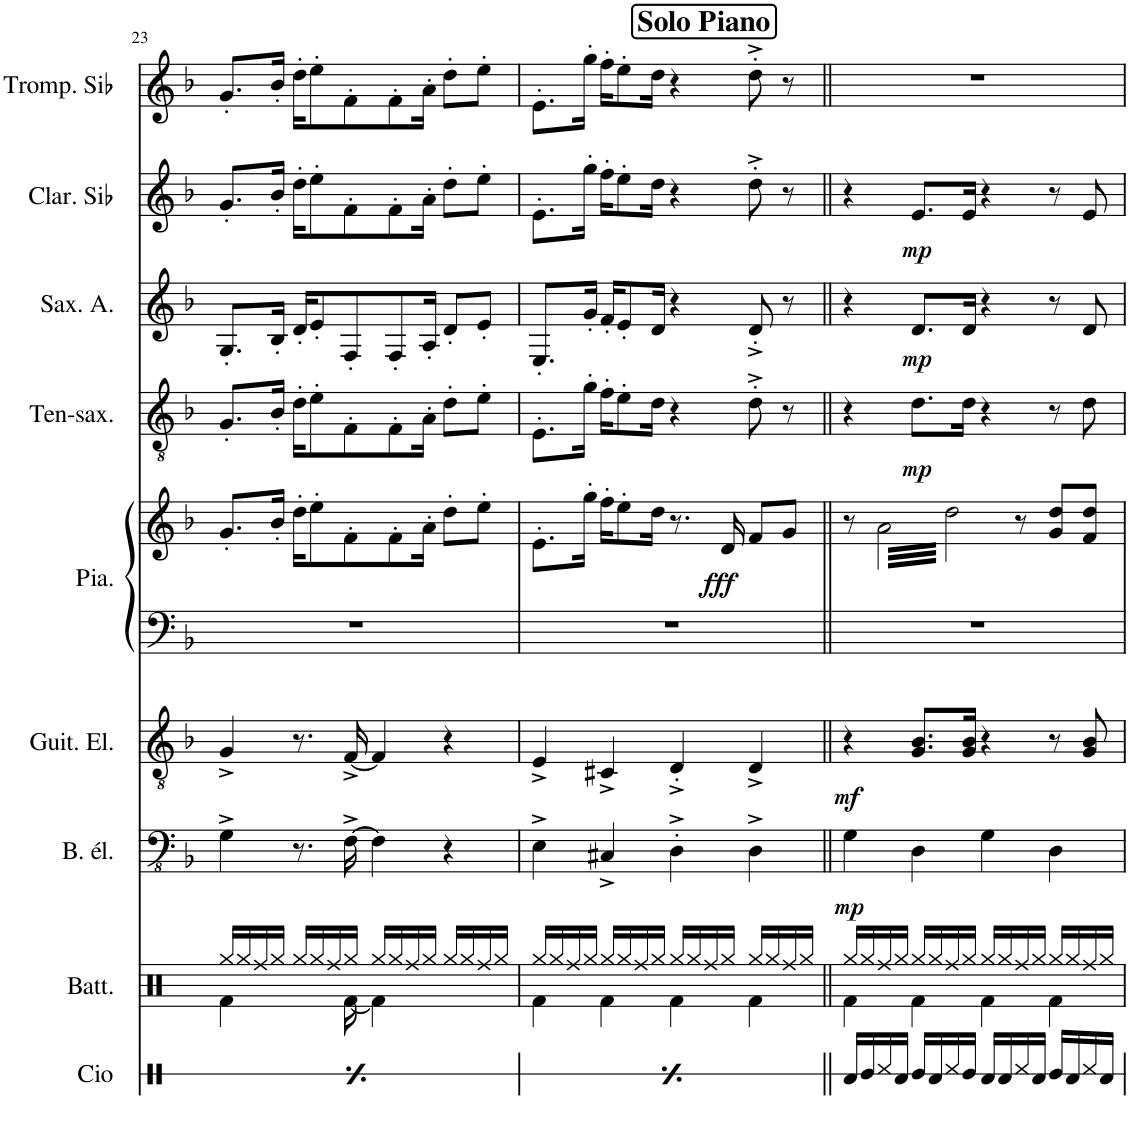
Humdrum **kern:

**kern	**kern	**kern	**dynam	**kern	**dynam	**kern	**dynam	**kern	**kern	**dynam	**kern	**dynam	**kern	**dynam	**kern	**dynam	**kern
*part10	*part9	*part8	*part8	*part7	*part7	*part6	*part6	*part5	*part5	*part5	*part4	*part4	*part3	*part3	*part2	*part2	*part1
*staff11	*staff10	*staff9	*staff9	*staff8	*staff8	*staff7	*staff7	*staff6	*staff5	*staff5/6	*staff4	*staff4	*staff3	*staff3	*staff2	*staff2	*staff1
*I"Congas	*I"Batterie	*I"Trombon	*	*I"Basse électrique	*	*I"Guitare électrique	*	*I"Piano	*	*	*I"Tenorsaxofon	*	*I"Saxophone Alto	*	*I"Clarinette en Sib	*	*I"Trompette en Sib
*	*I'Batt.	*I'Tbn.	*	*I'B. él.	*	*I'Guit. El.	*	*I'Pia.	*	*	*I'Ten-sax.	*	*I'Sax. A.	*	*I'Clar. Sib	*	*I'Tromp. Sib
!!LO:PB:g=z
*clefX	*clefX	*clefF4	*	*clefFv4	*	*clefGv2	*	*clefF4	*clefG2	*	*clefGv2	*	*clefG2	*	*clefG2	*	*clefG2
*	*	*	*	*	*	*	*	*	*	*	*Trd8c14	*	*Trd5c9	*	*Trd1c2	*	*Trd1c2
*k[]	*k[]	*k[b-]	*	*k[b-]	*	*k[b-]	*	*k[b-]	*k[b-]	*	*k[b-]	*	*k[b-]	*	*k[b-]	*	*k[b-]
*M4/4	*M4/4	*M4/4	*	*M4/4	*	*M4/4	*	*M4/4	*M4/4	*	*M4/4	*	*M4/4	*	*M4/4	*	*M4/4
=23	=23	=23	=23	=23	=23	=23	=23	=23	=23	=23	=23	=23	=23	=23	=23	=23	=23
*	*^	*	*	*	*	*	*	*	*	*	*	*	*	*	*	*	*
16Rd/LL	16Rgg/LL	4Rf\	4G^	.	4GG^\	.	4G^/	.	1r	8.g'/L	.	8.G'/L	.	8.G'/L	.	8.g'/L	.	8.g'/L
16Re/	16Rgg/	.	.	.	.	.	.	.	.	.	.	.	.	.	.	.	.	.
16Rf/	16Rff/	.	.	.	.	.	.	.	.	.	.	.	.	.	.	.	.	.
16Rd/JJ	16Rgg/JJ	.	.	.	.	.	.	.	.	16b-'/Jk	.	16B-'/Jk	.	16B-'/Jk	.	16b-'/Jk	.	16b-'/Jk
!	!	!	!LO:N:vis=8	!	!	!	!	!	!	!	!	!	!	!	!	!	!	!
16Re/LL	16Rgg/LL	8.ryy	8.r	.	8.r	.	8.r	.	.	16dd'\KL	.	16d'\KL	.	16d'/KL	.	16dd'\KL	.	16dd'\KL
16Rd/	16Rgg/	.	.	.	.	.	.	.	.	8ee'\	.	8e'\	.	8e'/	.	8ee'\	.	8ee'\
16Rf/	16Rff/	.	.	.	.	.	.	.	.	.	.	.	.	.	.	.	.	.
16Re/JJ	16Rgg/JJ	[16Rf\	[16F^	.	[16FF^\	.	[16F^/	.	.	8f'\	.	8F'\	.	8F'/	.	8f'\	.	8f'\
16Rd/LL	16Rgg/LL	4Rf\]	4F]	.	4FF\]	.	4F/]	.	.	.	.	.	.	.	.	.	.	.
16Rd/	16Rgg/	.	.	.	.	.	.	.	.	8f'\	.	8F'\	.	8F'/	.	8f'\	.	8f'\
16Rf/	16Rff/	.	.	.	.	.	.	.	.	.	.	.	.	.	.	.	.	.
16Rd/JJ	16Rgg/JJ	.	.	.	.	.	.	.	.	16a'\Jk	.	16A'\Jk	.	16A'/Jk	.	16a'\Jk	.	16a'\Jk
16Re/LL	16Rgg/LL	4ryy	4r	.	4r	.	4r	.	.	8dd'\L	.	8d'\L	.	8d'/L	.	8dd'\L	.	8dd'\L
16Rd/	16Rgg/	.	.	.	.	.	.	.	.	.	.	.	.	.	.	.	.	.
16Rf/	16Rff/	.	.	.	.	.	.	.	.	8ee'\J	.	8e'\J	.	8e'/J	.	8ee'\J	.	8ee'\J
16Rd/JJ	16Rgg/JJ	.	.	.	.	.	.	.	.	.	.	.	.	.	.	.	.	.
!!LO:REH:place=s1:a:B:cj:fs=14:t=Solo Piano:qo=2.5
=24	=24	=24	=24	=24	=24	=24	=24	=24	=24	=24	=24	=24	=24	=24	=24	=24	=24	=24
16Rd/LL	16Rgg/LL	4Rf\	4E^	.	4EE^\	.	4E^/	.	1r	8.e'\L	.	8.E'\L	.	8.E'/L	.	8.e'\L	.	8.e'\L
16Re/	16Rgg/	.	.	.	.	.	.	.	.	.	.	.	.	.	.	.	.	.
16Rf/	16Rff/	.	.	.	.	.	.	.	.	.	.	.	.	.	.	.	.	.
16Rd/JJ	16Rgg/JJ	.	.	.	.	.	.	.	.	16gg'\Jk	.	16g'\Jk	.	16g'/Jk	.	16gg'\Jk	.	16gg'\Jk
16Re/LL	16Rgg/LL	4Rf\	4C#X^	.	4CC#X^/	.	4C#X^/	.	.	16ff'\KL	.	16f'\KL	.	16f'/KL	.	16ff'\KL	.	16ff'\KL
16Rd/	16Rgg/	.	.	.	.	.	.	.	.	8ee'\	.	8e'\	.	8e'/	.	8ee'\	.	8ee'\
16Rf/	16Rff/	.	.	.	.	.	.	.	.	.	.	.	.	.	.	.	.	.
16Re/JJ	16Rgg/JJ	.	.	.	.	.	.	.	.	16dd\Jk	.	16d\Jk	.	16d/Jk	.	16dd\Jk	.	16dd\Jk
16Rd/LL	16Rgg/LL	4Rf\	4D'^	.	4DD'^\	.	4D'^/	.	.	8.r	.	4r	.	4r	.	4r	.	4r
16Rd/	16Rgg/	.	.	.	.	.	.	.	.	.	.	.	.	.	.	.	.	.
16Rf/	16Rff/	.	.	.	.	.	.	.	.	.	.	.	.	.	.	.	.	.
!	!	!	!	!	!	!	!	!	!	!	!LO:DY:b	!	!	!	!	!	!	!
16Rd/JJ	16Rgg/JJ	.	.	.	.	.	.	.	.	16d/	fff	.	.	.	.	.	.	.
16Re/LL	16Rgg/LL	4Rf\	4D^	.	4DD^\	.	4D^/	.	.	8f/L	.	8d'^\	.	8d'^/	.	8dd'^\	.	8dd'^\
16Rd/	16Rgg/	.	.	.	.	.	.	.	.	.	.	.	.	.	.	.	.	.
16Rf/	16Rff/	.	.	.	.	.	.	.	.	8g/J	.	8r	.	8r	.	8r	.	8r
16Rd/JJ	16Rgg/JJ	.	.	.	.	.	.	.	.	.	.	.	.	.	.	.	.	.
=25||	=25||	=25||	=25||	=25||	=25||	=25||	=25||	=25||	=25||	=25||	=25||	=25||	=25||	=25||	=25||	=25||	=25||	=25||
!	!	!	!	!LO:DY:b	!	!LO:DY:b	!	!LO:DY:b	!	!	!	!	!	!	!	!	!	!
16Rd/LL	16Rgg/LL	4Rf\	4G	mp	4GG\	mp	4r	mf	1r	8r	.	4r	.	4r	.	4r	.	1r
16Re/	16Rgg/	.	.	.	.	.	.	.	.	.	.	.	.	.	.	.	.	.
*	*	*	*	*	*	*	*	*	*	*tremolo	*	*	*	*	*	*	*	*
16Rf/	16Rff/	.	.	.	.	.	.	.	.	64a\LLLL	.	.	.	.	.	.	.	.
.	.	.	.	.	.	.	.	.	.	64dd\	.	.	.	.	.	.	.	.
.	.	.	.	.	.	.	.	.	.	64a\	.	.	.	.	.	.	.	.
.	.	.	.	.	.	.	.	.	.	64dd\	.	.	.	.	.	.	.	.
16Rd/JJ	16Rgg/JJ	.	.	.	.	.	.	.	.	64a\	.	.	.	.	.	.	.	.
.	.	.	.	.	.	.	.	.	.	64dd\	.	.	.	.	.	.	.	.
.	.	.	.	.	.	.	.	.	.	64a\	.	.	.	.	.	.	.	.
.	.	.	.	.	.	.	.	.	.	64dd\	.	.	.	.	.	.	.	.
!	!	!	!	!	!	!	!	!	!	!	!	!	!LO:DY:b	!	!LO:DY:b	!	!LO:DY:b	!
16Re/LL	16Rgg/LL	4Rf\	4D	.	4DD\	.	8.G/ 8.B-/L	.	.	64a\	.	8.d\L	mp	8.d/L	mp	8.e/L	mp	.
.	.	.	.	.	.	.	.	.	.	64dd\	.	.	.	.	.	.	.	.
.	.	.	.	.	.	.	.	.	.	64a\	.	.	.	.	.	.	.	.
.	.	.	.	.	.	.	.	.	.	64dd\	.	.	.	.	.	.	.	.
16Rd/	16Rgg/	.	.	.	.	.	.	.	.	64a\	.	.	.	.	.	.	.	.
.	.	.	.	.	.	.	.	.	.	64dd\	.	.	.	.	.	.	.	.
.	.	.	.	.	.	.	.	.	.	64a\	.	.	.	.	.	.	.	.
.	.	.	.	.	.	.	.	.	.	64dd\	.	.	.	.	.	.	.	.
16Rf/	16Rff/	.	.	.	.	.	.	.	.	64a\	.	.	.	.	.	.	.	.
.	.	.	.	.	.	.	.	.	.	64dd\	.	.	.	.	.	.	.	.
.	.	.	.	.	.	.	.	.	.	64a\	.	.	.	.	.	.	.	.
.	.	.	.	.	.	.	.	.	.	64dd\	.	.	.	.	.	.	.	.
16Re/JJ	16Rgg/JJ	.	.	.	.	.	16G/ 16B-/Jk	.	.	64a\	.	16d\Jk	.	16d/Jk	.	16e/Jk	.	.
.	.	.	.	.	.	.	.	.	.	64dd\	.	.	.	.	.	.	.	.
.	.	.	.	.	.	.	.	.	.	64a\	.	.	.	.	.	.	.	.
.	.	.	.	.	.	.	.	.	.	64dd\	.	.	.	.	.	.	.	.
16Rd/LL	16Rgg/LL	4Rf\	4G	.	4GG\	.	4r	.	.	64a\	.	4r	.	4r	.	4r	.	.
.	.	.	.	.	.	.	.	.	.	64dd\	.	.	.	.	.	.	.	.
.	.	.	.	.	.	.	.	.	.	64a\	.	.	.	.	.	.	.	.
.	.	.	.	.	.	.	.	.	.	64dd\	.	.	.	.	.	.	.	.
16Rd/	16Rgg/	.	.	.	.	.	.	.	.	64a\	.	.	.	.	.	.	.	.
.	.	.	.	.	.	.	.	.	.	64dd\	.	.	.	.	.	.	.	.
.	.	.	.	.	.	.	.	.	.	64a\	.	.	.	.	.	.	.	.
.	.	.	.	.	.	.	.	.	.	64dd\JJJJ	.	.	.	.	.	.	.	.
*	*	*	*	*	*	*	*	*	*	*Xtremolo	*	*	*	*	*	*	*	*
16Rf/	16Rff/	.	.	.	.	.	.	.	.	8r	.	.	.	.	.	.	.	.
.	.	.	.	.	.	.	.	.	.	.	.	.	.	.	.	.	.	.
.	.	.	.	.	.	.	.	.	.	.	.	.	.	.	.	.	.	.
.	.	.	.	.	.	.	.	.	.	.	.	.	.	.	.	.	.	.
16Rd/JJ	16Rgg/JJ	.	.	.	.	.	.	.	.	.	.	.	.	.	.	.	.	.
.	.	.	.	.	.	.	.	.	.	.	.	.	.	.	.	.	.	.
.	.	.	.	.	.	.	.	.	.	.	.	.	.	.	.	.	.	.
.	.	.	.	.	.	.	.	.	.	.	.	.	.	.	.	.	.	.
16Re/LL	16Rgg/LL	4Rf\	4D	.	4DD\	.	8r	.	.	8g/ 8dd/L	.	8r	.	8r	.	8r	.	.
.	.	.	.	.	.	.	.	.	.	.	.	.	.	.	.	.	.	.
.	.	.	.	.	.	.	.	.	.	.	.	.	.	.	.	.	.	.
.	.	.	.	.	.	.	.	.	.	.	.	.	.	.	.	.	.	.
16Rd/	16Rgg/	.	.	.	.	.	.	.	.	.	.	.	.	.	.	.	.	.
.	.	.	.	.	.	.	.	.	.	.	.	.	.	.	.	.	.	.
.	.	.	.	.	.	.	.	.	.	.	.	.	.	.	.	.	.	.
.	.	.	.	.	.	.	.	.	.	.	.	.	.	.	.	.	.	.
16Rf/	16Rff/	.	.	.	.	.	8G/ 8B-/	.	.	8f/ 8dd/J	.	8d\	.	8d/	.	8e/	.	.
16Rd/JJ	16Rgg/JJ	.	.	.	.	.	.	.	.	.	.	.	.	.	.	.	.	.
*	*v	*v	*	*	*	*	*	*	*	*	*	*	*	*	*	*	*	*
=	=	=	=	=	=	=	=	=	=	=	=	=	=	=	=	=	=
*-	*-	*-	*-	*-	*-	*-	*-	*-	*-	*-	*-	*-	*-	*-	*-	*-	*-
